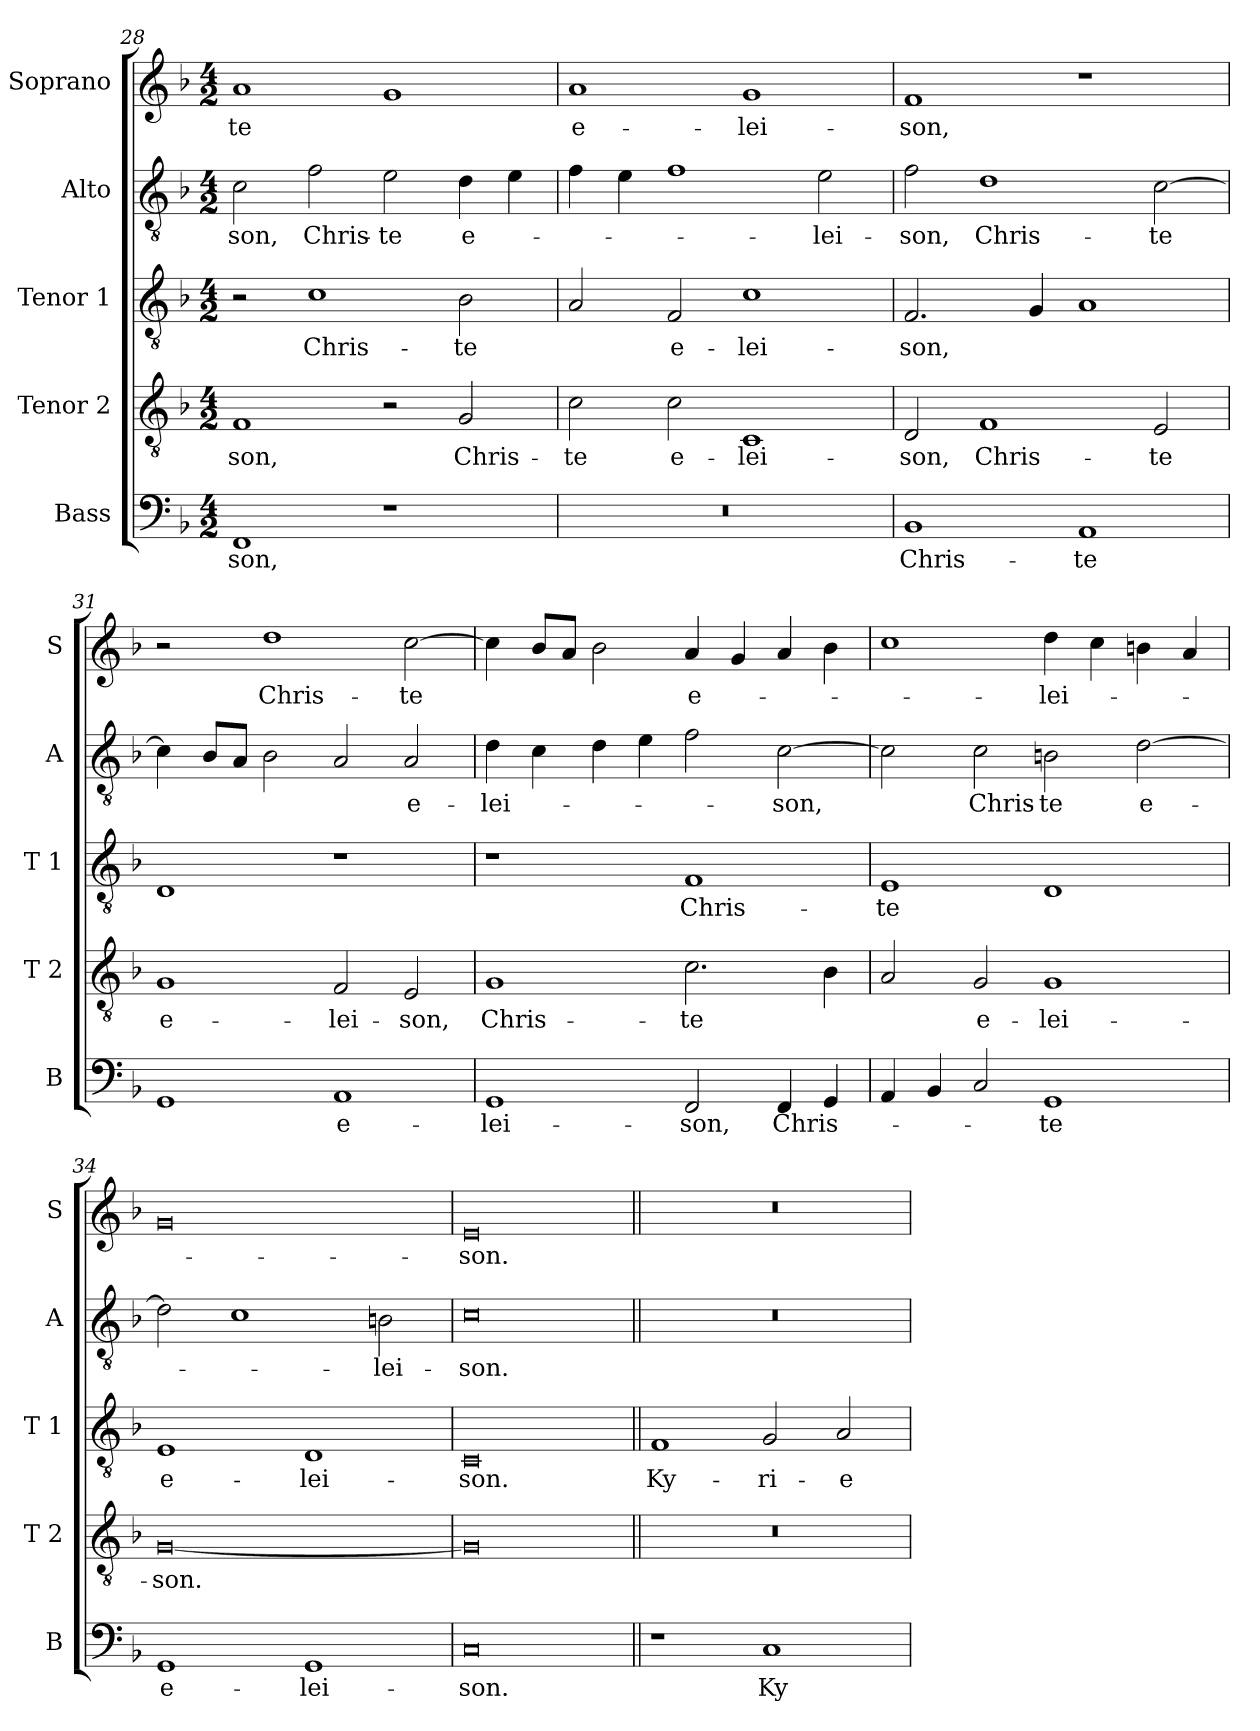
**kern	**text	**kern	**text	**kern	**text	**kern	**text	**kern	**text
*part5	*part5	*part4	*part4	*part3	*part3	*part2	*part2	*part1	*part1
*staff5	*staff5	*staff4	*staff4	*staff3	*staff3	*staff2	*staff2	*staff1	*staff1
*I"Bass	*	*I"Tenor 2	*	*I"Tenor 1	*	*I"Alto	*	*I"Soprano	*
*I'B	*	*I'T 2	*	*I'T 1	*	*I'A	*	*I'S	*
*clefF4	*	*clefGv2	*	*clefGv2	*	*clefGv2	*	*clefG2	*
*k[b-]	*	*k[b-]	*	*k[b-]	*	*k[b-]	*	*k[b-]	*
*F:	*	*F:	*	*F:	*	*F:	*	*F:	*
*M4/2	*	*M4/2	*	*M4/2	*	*M4/2	*	*M4/2	*
=28	=28	=28	=28	=28	=28	=28	=28	=28	=28
!	!LO:LY:b	!	!LO:LY:b	!	!	!	!LO:LY:b	!	!LO:LY:b
1FF	-son,	1F	-son,	2r	.	2c\	-son,	1a	-te
!	!	!	!	!	!LO:LY:b	!	!LO:LY:b	!	!
.	.	.	.	1c	Chris-	2f\	Chris-	.	.
!	!	!	!	!	!	!	!LO:LY:b	!	!
1r	.	2r	.	.	.	2e\	-te	1g	.
!	!	!	!LO:LY:b	!	!LO:LY:b	!	!LO:LY:b	!	!
.	.	2G/	Chris-	2B-\	-te	4d\	e-	.	.
.	.	.	.	.	.	4e\	.	.	.
=29	=29	=29	=29	=29	=29	=29	=29	=29	=29
!	!	!	!LO:LY:b	!	!	!	!	!	!LO:LY:b
0r	.	2c\	-te	2A/	.	4f\	.	1a	e-
.	.	.	.	.	.	4e\	.	.	.
!	!	!	!LO:LY:b	!	!LO:LY:b	!	!	!	!
.	.	2c\	e-	2F/	e-	1f	.	.	.
!	!	!	!LO:LY:b	!	!LO:LY:b	!	!	!	!LO:LY:b
.	.	1C	-lei-	1c	-lei-	.	.	1g	-lei-
!	!	!	!	!	!	!	!LO:LY:b	!	!
.	.	.	.	.	.	2e\	-lei-	.	.
=30	=30	=30	=30	=30	=30	=30	=30	=30	=30
!	!LO:LY:b	!	!LO:LY:b	!	!LO:LY:b	!	!LO:LY:b	!	!LO:LY:b
1BB-	Chris-	2D/	-son,	2.F/	-son,	2f\	-son,	1f	-son,
!	!	!	!LO:LY:b	!	!	!	!LO:LY:b	!	!
.	.	1F	Chris-	.	.	1d	Chris-	.	.
.	.	.	.	4G/	.	.	.	.	.
!	!LO:LY:b	!	!	!	!	!	!	!	!
1AA	-te	.	.	1A	.	.	.	1r	.
!	!	!	!LO:LY:b	!	!	!	!LO:LY:b	!	!
.	.	2E/	-te	.	.	[2c\	-te	.	.
!!LO:LB:g=z
=31	=31	=31	=31	=31	=31	=31	=31	=31	=31
!	!	!	!LO:LY:b	!	!	!	!	!	!
1GG	.	1G	e-	1D	.	4c\]	.	2r	.
.	.	.	.	.	.	8B-/L	.	.	.
.	.	.	.	.	.	8A/J	.	.	.
!	!	!	!	!	!	!	!	!	!LO:LY:b
.	.	.	.	.	.	2B-\	.	1dd	Chris-
!	!LO:LY:b	!	!LO:LY:b	!	!	!	!	!	!
1AA	e-	2F/	-lei-	1r	.	2A/	.	.	.
!	!	!	!LO:LY:b	!	!	!	!LO:LY:b	!	!LO:LY:b
.	.	2E/	-son,	.	.	2A/	e-	[2cc\	-te
=32	=32	=32	=32	=32	=32	=32	=32	=32	=32
!	!LO:LY:b	!	!LO:LY:b	!	!	!	!LO:LY:b	!	!
1GG	-lei-	1G	Chris-	1r	.	4d\	-lei-	4cc\]	.
.	.	.	.	.	.	4c\	.	8b-/L	.
.	.	.	.	.	.	.	.	8a/J	.
.	.	.	.	.	.	4d\	.	2b-\	.
.	.	.	.	.	.	4e\	.	.	.
!	!LO:LY:b	!	!LO:LY:b	!	!LO:LY:b	!	!	!	!LO:LY:b
2FF/	-son,	2.c\	-te	1F	Chris-	2f\	.	4a/	e-
.	.	.	.	.	.	.	.	4g/	.
!	!LO:LY:b	!	!	!	!	!	!LO:LY:b	!	!
4FF/	Chris-	.	.	.	.	[2c\	-son,	4a/	.
4GG/	.	4B-\	.	.	.	.	.	4b-\	.
=33	=33	=33	=33	=33	=33	=33	=33	=33	=33
!	!	!	!	!	!LO:LY:b	!	!	!	!
4AA/	.	2A/	.	1E	-te	2c\]	.	1cc	.
4BB-/	.	.	.	.	.	.	.	.	.
!	!	!	!LO:LY:b	!	!	!	!LO:LY:b	!	!
2C/	.	2G/	e-	.	.	2c\	Chris-	.	.
!	!LO:LY:b	!	!LO:LY:b	!	!	!	!LO:LY:b	!	!LO:LY:b
1GG	-te	1G	-lei-	1D	.	2Bn\	-te	4dd\	-lei-
.	.	.	.	.	.	.	.	4cc\	.
!	!	!	!	!	!	!	!LO:LY:b	!	!
.	.	.	.	.	.	[2d\	e-	4bn\	.
.	.	.	.	.	.	.	.	4a/	.
=34	=34	=34	=34	=34	=34	=34	=34	=34	=34
!	!LO:LY:b	!	!LO:LY:b	!	!LO:LY:b	!	!	!	!
1GG	e-	[0G	-son.	1E	e-	2d\]	.	0g	.
.	.	.	.	.	.	1c	.	.	.
!	!LO:LY:b	!	!	!	!LO:LY:b	!	!	!	!
1GG	-lei-	.	.	1D	-lei-	.	.	.	.
!	!	!	!	!	!	!	!LO:LY:b	!	!
.	.	.	.	.	.	2Bn\	-lei-	.	.
=35	=35	=35	=35	=35	=35	=35	=35	=35	=35
!	!LO:LY:b	!	!	!	!LO:LY:b	!	!LO:LY:b	!	!LO:LY:b
0C	-son.	0G]	.	0C	-son.	0c	-son.	0e	-son.
!!LO:LB:g=z
=36||	=36||	=36||	=36||	=36||	=36||	=36||	=36||	=36||	=36||
!	!	!	!	!	!LO:LY:b	!	!	!	!
1r	.	0r	.	1F	Ky-	0r	.	0r	.
!	!LO:LY:b	!	!	!	!LO:LY:b	!	!	!	!
1C	Ky-	.	.	2G/	-ri-	.	.	.	.
!	!	!	!	!	!LO:LY:b	!	!	!	!
.	.	.	.	2A/	-e	.	.	.	.
=	=	=	=	=	=	=	=	=	=
*-	*-	*-	*-	*-	*-	*-	*-	*-	*-
